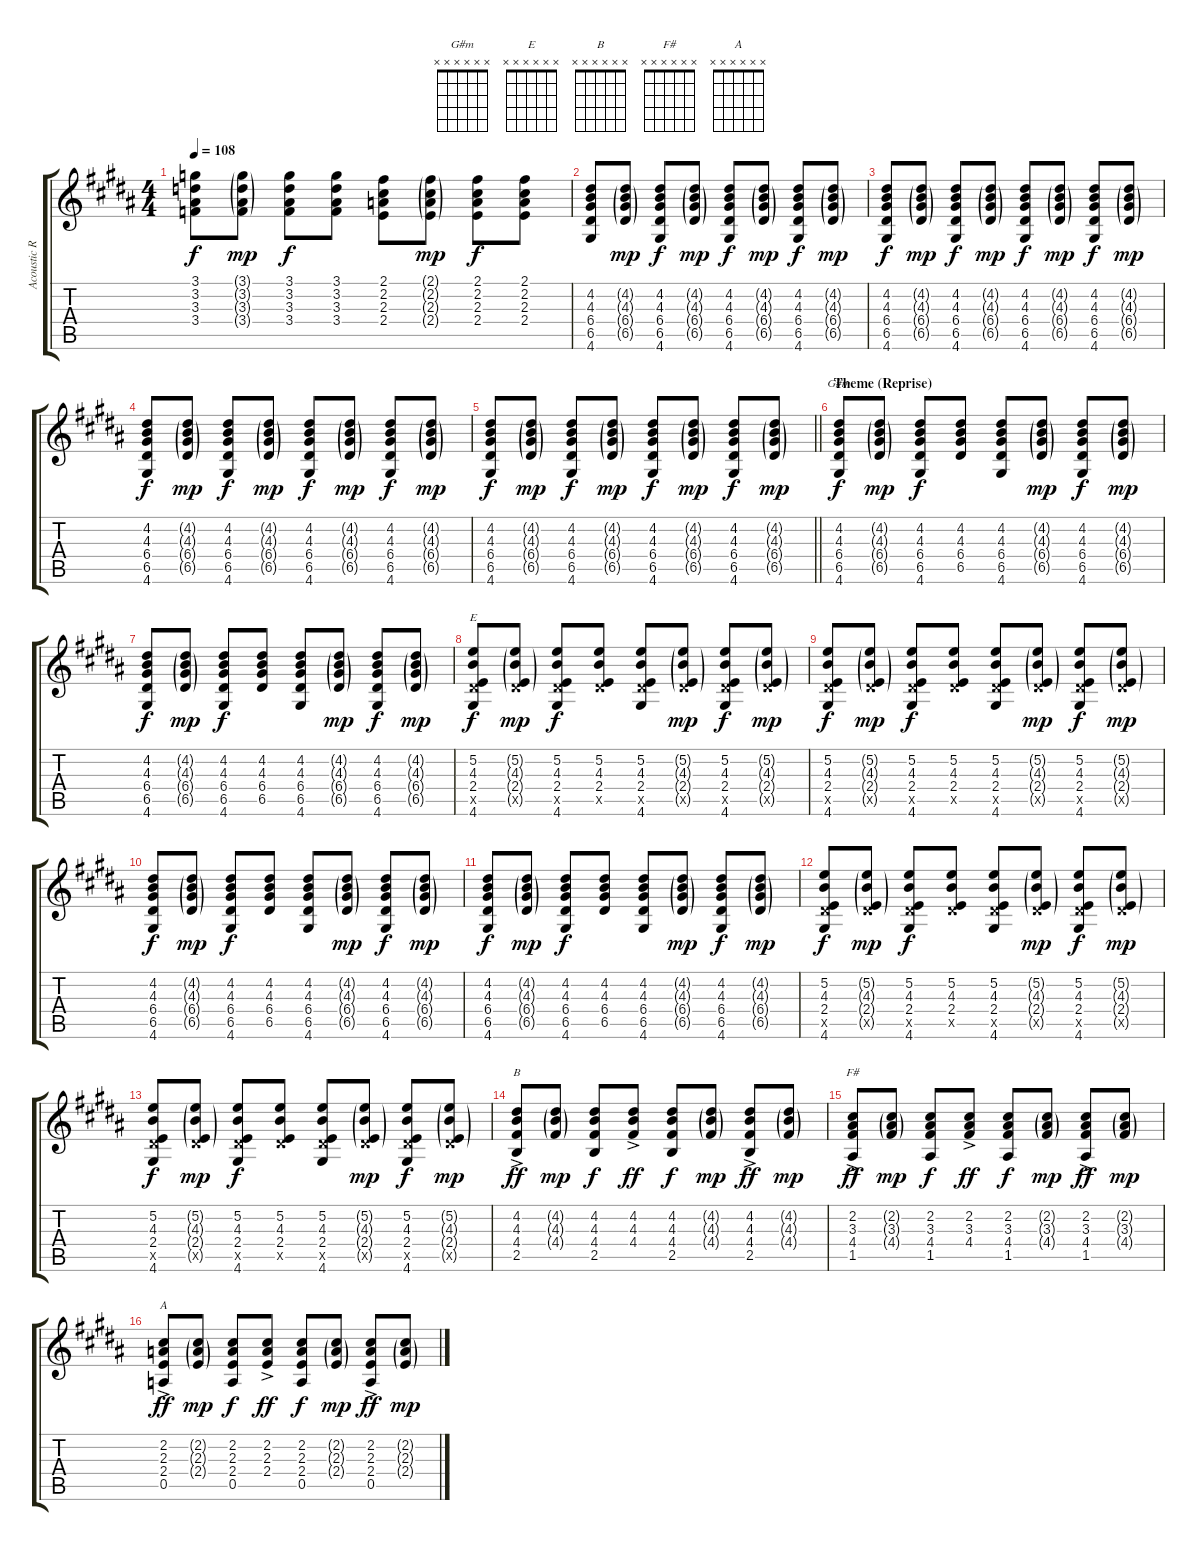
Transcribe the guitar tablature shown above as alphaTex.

\track ("Acoustic Rhythm Guitar" "Acoustic R") {instrument acousticguitarsteel}
\staff {score tabs}
\tuning (E4 B3 G3 D3 A2 E2) {hide}
\chord ("G#m" x x x x x x)
\chord ("E" x x x x x x)
\chord ("B" x x x x x x)
\chord ("F#" x x x x x x)
\chord ("A" x x x x x x)
\ts (4 4)
\tempo 108
\clef g2
\ks g#minor
(3.1 3.2 3.3 3.4).8{dy f} (3.1{g} 3.2{g} 3.3{g} 3.4{g}).8{dy mp} (3.1 3.2 3.3 3.4).8{dy f} (3.1 3.2 3.3 3.4).8 (2.1 2.2 2.3 2.4).8 (2.1{g} 2.2{g} 2.3{g} 2.4{g}).8{dy mp} (2.1 2.2 2.3 2.4).8{dy f} (2.1 2.2 2.3 2.4).8 |
(4.2 4.3 6.4 6.5 4.6).8 (4.2{g} 4.3{g} 6.4{g} 6.5{g}).8{dy mp} (4.2 4.3 6.4 6.5 4.6).8{dy f} (4.2{g} 4.3{g} 6.4{g} 6.5{g}).8{dy mp} (4.2 4.3 6.4 6.5 4.6).8{dy f} (4.2{g} 4.3{g} 6.4{g} 6.5{g}).8{dy mp} (4.2 4.3 6.4 6.5 4.6).8{dy f} (4.2{g} 4.3{g} 6.4{g} 6.5{g}).8{dy mp} |
(4.2 4.3 6.4 6.5 4.6).8{dy f} (4.2{g} 4.3{g} 6.4{g} 6.5{g}).8{dy mp} (4.2 4.3 6.4 6.5 4.6).8{dy f} (4.2{g} 4.3{g} 6.4{g} 6.5{g}).8{dy mp} (4.2 4.3 6.4 6.5 4.6).8{dy f} (4.2{g} 4.3{g} 6.4{g} 6.5{g}).8{dy mp} (4.2 4.3 6.4 6.5 4.6).8{dy f} (4.2{g} 4.3{g} 6.4{g} 6.5{g}).8{dy mp} |
(4.2 4.3 6.4 6.5 4.6).8{dy f} (4.2{g} 4.3{g} 6.4{g} 6.5{g}).8{dy mp} (4.2 4.3 6.4 6.5 4.6).8{dy f} (4.2{g} 4.3{g} 6.4{g} 6.5{g}).8{dy mp} (4.2 4.3 6.4 6.5 4.6).8{dy f} (4.2{g} 4.3{g} 6.4{g} 6.5{g}).8{dy mp} (4.2 4.3 6.4 6.5 4.6).8{dy f} (4.2{g} 4.3{g} 6.4{g} 6.5{g}).8{dy mp} |
\barLineRight lightlight
(4.2 4.3 6.4 6.5 4.6).8{dy f} (4.2{g} 4.3{g} 6.4{g} 6.5{g}).8{dy mp} (4.2 4.3 6.4 6.5 4.6).8{dy f} (4.2{g} 4.3{g} 6.4{g} 6.5{g}).8{dy mp} (4.2 4.3 6.4 6.5 4.6).8{dy f} (4.2{g} 4.3{g} 6.4{g} 6.5{g}).8{dy mp} (4.2 4.3 6.4 6.5 4.6).8{dy f} (4.2{g} 4.3{g} 6.4{g} 6.5{g}).8{dy mp} |
\section ("" "Theme (Reprise)")
(4.2 4.3 6.4 6.5 4.6).8{ch "G#m" dy f} (4.2{g} 4.3{g} 6.4{g} 6.5{g}).8{dy mp} (4.2 4.3 6.4 6.5 4.6).8{dy f} (4.2 4.3 6.4 6.5).8 (4.2 4.3 6.4 6.5 4.6).8 (4.2{g} 4.3{g} 6.4{g} 6.5{g}).8{dy mp} (4.2 4.3 6.4 6.5 4.6).8{dy f} (4.2{g} 4.3{g} 6.4{g} 6.5{g}).8{dy mp} |
(4.2 4.3 6.4 6.5 4.6).8{dy f} (4.2{g} 4.3{g} 6.4{g} 6.5{g}).8{dy mp} (4.2 4.3 6.4 6.5 4.6).8{dy f} (4.2 4.3 6.4 6.5).8 (4.2 4.3 6.4 6.5 4.6).8 (4.2{g} 4.3{g} 6.4{g} 6.5{g}).8{dy mp} (4.2 4.3 6.4 6.5 4.6).8{dy f} (4.2{g} 4.3{g} 6.4{g} 6.5{g}).8{dy mp} |
(5.2 4.3 2.4 6.5{x} 4.6).8{ch "E" dy f} (5.2{g} 4.3{g} 2.4{g} 6.5{g x}).8{dy mp} (5.2 4.3 2.4 6.5{x} 4.6).8{dy f} (5.2 4.3 2.4 6.5{x}).8 (5.2 4.3 2.4 6.5{x} 4.6).8 (5.2{g} 4.3{g} 2.4{g} 6.5{g x}).8{dy mp} (5.2 4.3 2.4 6.5{x} 4.6).8{dy f} (5.2{g} 4.3{g} 2.4{g} 6.5{g x}).8{dy mp} |
(5.2 4.3 2.4 6.5{x} 4.6).8{dy f} (5.2{g} 4.3{g} 2.4{g} 6.5{g x}).8{dy mp} (5.2 4.3 2.4 6.5{x} 4.6).8{dy f} (5.2 4.3 2.4 6.5{x}).8 (5.2 4.3 2.4 6.5{x} 4.6).8 (5.2{g} 4.3{g} 2.4{g} 6.5{g x}).8{dy mp} (5.2 4.3 2.4 6.5{x} 4.6).8{dy f} (5.2{g} 4.3{g} 2.4{g} 6.5{g x}).8{dy mp} |
(4.2 4.3 6.4 6.5 4.6).8{dy f} (4.2{g} 4.3{g} 6.4{g} 6.5{g}).8{dy mp} (4.2 4.3 6.4 6.5 4.6).8{dy f} (4.2 4.3 6.4 6.5).8 (4.2 4.3 6.4 6.5 4.6).8 (4.2{g} 4.3{g} 6.4{g} 6.5{g}).8{dy mp} (4.2 4.3 6.4 6.5 4.6).8{dy f} (4.2{g} 4.3{g} 6.4{g} 6.5{g}).8{dy mp} |
(4.2 4.3 6.4 6.5 4.6).8{dy f} (4.2{g} 4.3{g} 6.4{g} 6.5{g}).8{dy mp} (4.2 4.3 6.4 6.5 4.6).8{dy f} (4.2 4.3 6.4 6.5).8 (4.2 4.3 6.4 6.5 4.6).8 (4.2{g} 4.3{g} 6.4{g} 6.5{g}).8{dy mp} (4.2 4.3 6.4 6.5 4.6).8{dy f} (4.2{g} 4.3{g} 6.4{g} 6.5{g}).8{dy mp} |
(5.2 4.3 2.4 6.5{x} 4.6).8{dy f} (5.2{g} 4.3{g} 2.4{g} 6.5{g x}).8{dy mp} (5.2 4.3 2.4 6.5{x} 4.6).8{dy f} (5.2 4.3 2.4 6.5{x}).8 (5.2 4.3 2.4 6.5{x} 4.6).8 (5.2{g} 4.3{g} 2.4{g} 6.5{g x}).8{dy mp} (5.2 4.3 2.4 6.5{x} 4.6).8{dy f} (5.2{g} 4.3{g} 2.4{g} 6.5{g x}).8{dy mp} |
(5.2 4.3 2.4 6.5{x} 4.6).8{dy f} (5.2{g} 4.3{g} 2.4{g} 6.5{g x}).8{dy mp} (5.2 4.3 2.4 6.5{x} 4.6).8{dy f} (5.2 4.3 2.4 6.5{x}).8 (5.2 4.3 2.4 6.5{x} 4.6).8 (5.2{g} 4.3{g} 2.4{g} 6.5{g x}).8{dy mp} (5.2 4.3 2.4 6.5{x} 4.6).8{dy f} (5.2{g} 4.3{g} 2.4{g} 6.5{g x}).8{dy mp} |
(4.2{ac} 4.3{ac} 4.4{ac} 2.5{ac}).8{ch "B" dy ff} (4.2{g} 4.3{g} 4.4{g}).8{dy mp} (4.2 4.3 4.4 2.5).8{dy f} (4.2{ac} 4.3{ac} 4.4{ac}).8{dy ff} (4.2 4.3 4.4 2.5).8{dy f} (4.2{g} 4.3{g} 4.4{g}).8{dy mp} (4.2{ac} 4.3{ac} 4.4{ac} 2.5{ac}).8{dy ff} (4.2{g} 4.3{g} 4.4{g}).8{dy mp} |
(2.2{ac} 3.3{ac} 4.4{ac} 1.5{ac}).8{ch "F#" dy ff} (2.2{g} 3.3{g} 4.4{g}).8{dy mp} (2.2 3.3 4.4 1.5).8{dy f} (2.2{ac} 3.3{ac} 4.4{ac}).8{dy ff} (2.2 3.3 4.4 1.5).8{dy f} (2.2{g} 3.3{g} 4.4{g}).8{dy mp} (2.2{ac} 3.3{ac} 4.4{ac} 1.5{ac}).8{dy ff} (2.2{g} 3.3{g} 4.4{g}).8{dy mp} |
(2.2{ac} 2.3{ac} 2.4{ac} 0.5{ac}).8{ch "A" dy ff} (2.2{g} 2.3{g} 2.4{g}).8{dy mp} (2.2 2.3 2.4 0.5).8{dy f} (2.2{ac} 2.3{ac} 2.4{ac}).8{dy ff} (2.2 2.3 2.4 0.5).8{dy f} (2.2{g} 2.3{g} 2.4{g}).8{dy mp} (2.2{ac} 2.3{ac} 2.4{ac} 0.5{ac}).8{dy ff} (2.2{g} 2.3{g} 2.4{g}).8{dy mp}
